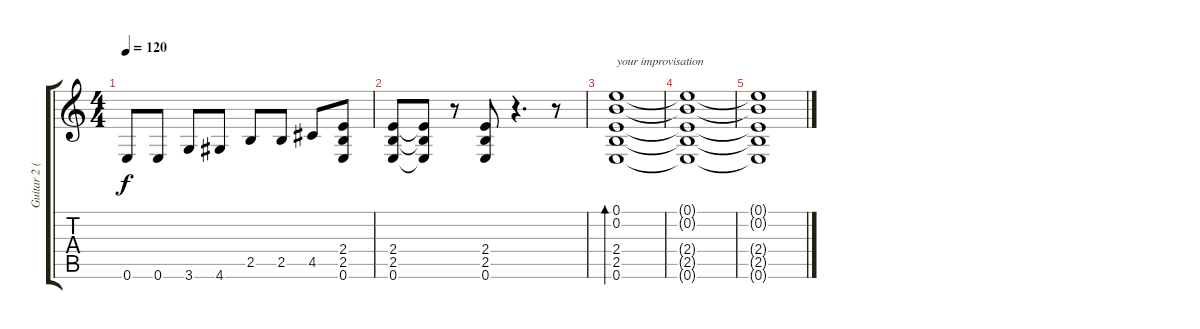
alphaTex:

\track ("Guitar 2 (B. Whitford)" "Guitar 2 (") {instrument overdrivenguitar}
\staff {score tabs}
\tuning (E4 B3 G3 D3 A2 E2) {hide}
\ts (4 4)
\tempo 120
\clef g2
\ks c
0.6.8{dy f} 0.6.8 3.6.8 4.6.8 2.5.8 2.5.8 4.5.8 (2.4 2.5 0.6).8 |
(2.4 2.5 0.6).8 (2.4{t} 2.5{t} 0.6{t}).8 r.8 (2.4 2.5 0.6).8 r.4{d} r.8 |
(0.1 0.2 2.4 2.5 0.6).1{bd 120 txt "your improvisation"} |
(0.1{t} 0.2{t} 2.4{t} 2.5{t} 0.6{t}).1 |
(0.1{t} 0.2{t} 2.4{t} 2.5{t} 0.6{t}).1
